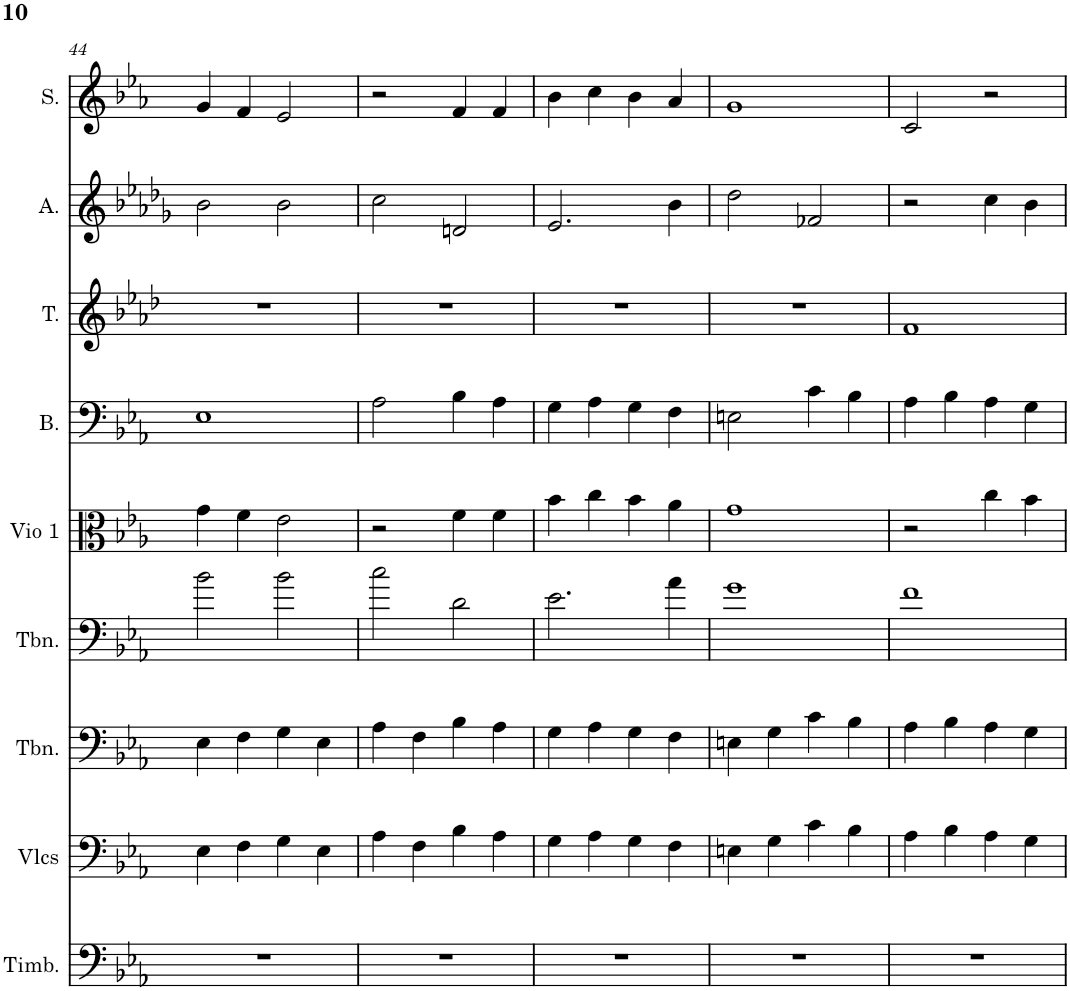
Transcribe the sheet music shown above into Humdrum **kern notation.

**kern	**kern	**kern	**kern	**kern	**kern	**kern	**kern	**kern
*part9	*part8	*part7	*part6	*part5	*part4	*part3	*part2	*part1
*staff9	*staff8	*staff7	*staff6	*staff5	*staff4	*staff3	*staff2	*staff1
*I"Timbales, Staff-1	*I"Violoncelles, D'Bass/Strings, etc	*I"Trombone, Synth strings, etc	*I"Trombone, Synth strings 2	*I"1st violins	*I"Basse	*I"Tenor	*I"Alto	*I"Soprano
*I'Timb.	*I'Vlcs	*I'Tbn.	*I'Tbn.	*I'Vio 1	*I'B.	*I'T.	*I'A.	*I'S.
!!LO:PB:g=z
*clefF4	*clefF4	*clefF4	*clefF4	*clefC3	*clefF4	*clefG2	*clefG2	*clefG2
*k[b-e-a-]	*k[b-e-a-]	*k[b-e-a-]	*k[b-e-a-]	*k[b-e-a-]	*k[b-e-a-]	*k[b-e-a-d-]	*k[b-e-a-d-g-]	*k[b-e-a-]
*M4/4	*M4/4	*M4/4	*M4/4	*M4/4	*M4/4	*M4/4	*M4/4	*M4/4
=44	=44	=44	=44	=44	=44	=44	=44	=44
1r	4E-\	4E-\	2b-\	4g\	1E-	1r	2b-\	4g/
.	4F\	4F\	.	4f\	.	.	.	4f/
.	4G\	4G\	2b-\	2e-\	.	.	2b-\	2e-/
.	4E-\	4E-\	.	.	.	.	.	.
=45	=45	=45	=45	=45	=45	=45	=45	=45
1r	4A-\	4A-\	2cc\	2r	2A-\	1r	2cc\	2r
.	4F\	4F\	.	.	.	.	.	.
.	4B-\	4B-\	2d\	4f\	4B-\	.	2dn/	4f/
.	4A-\	4A-\	.	4f\	4A-\	.	.	4f/
=46	=46	=46	=46	=46	=46	=46	=46	=46
1r	4G\	4G\	2.e-\	4b-\	4G\	1r	2.e-/	4b-\
.	4A-\	4A-\	.	4cc\	4A-\	.	.	4cc\
.	4G\	4G\	.	4b-\	4G\	.	.	4b-\
.	4F\	4F\	4a-\	4a-\	4F\	.	4b-\	4a-/
=47	=47	=47	=47	=47	=47	=47	=47	=47
1r	4En\	4En\	1g	1g	2En\	1r	2dd-\	1g
.	4G\	4G\	.	.	.	.	.	.
.	4c\	4c\	.	.	4c\	.	2f-X/	.
.	4B-\	4B-\	.	.	4B-\	.	.	.
=48	=48	=48	=48	=48	=48	=48	=48	=48
1r	4A-\	4A-\	1f	2r	4A-\	1f	2r	2c/
.	4B-\	4B-\	.	.	4B-\	.	.	.
.	4A-\	4A-\	.	4cc\	4A-\	.	4cc\	2r
.	4G\	4G\	.	4b-\	4G\	.	4b-\	.
=	=	=	=	=	=	=	=	=
*-	*-	*-	*-	*-	*-	*-	*-	*-
